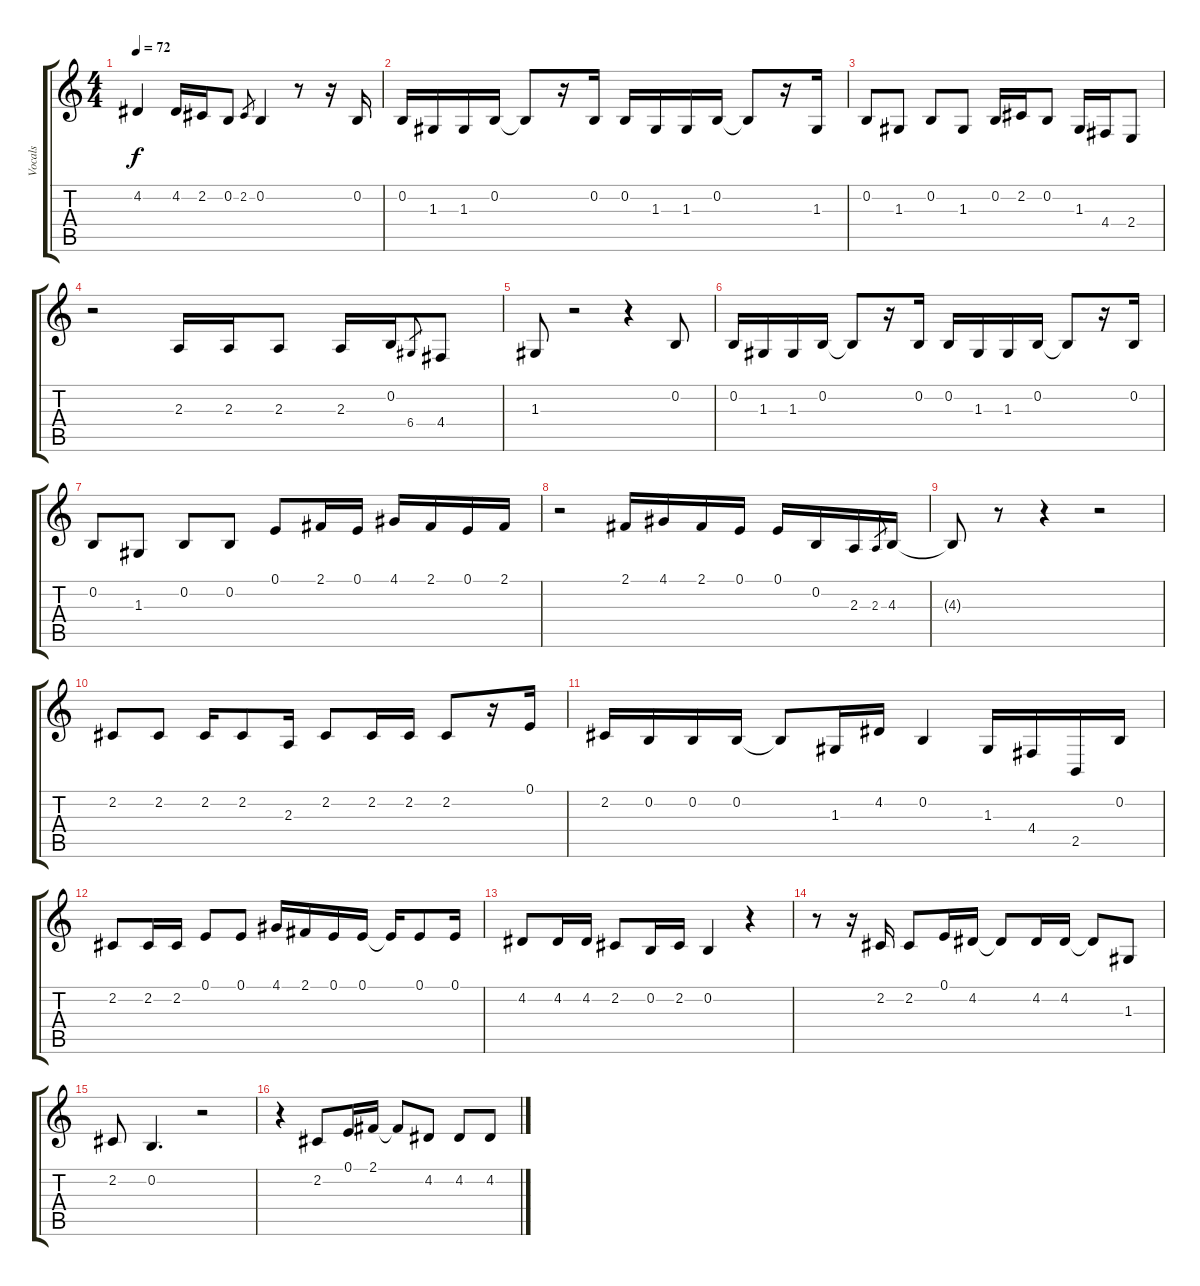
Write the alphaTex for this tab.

\track ("Vocals" "Vocals") {instrument lead6voice}
\staff {score tabs}
\tuning (E4 B3 G3 D3 A2 E2) {hide}
\ts (4 4)
\tempo 72
\clef g2
\ks c
4.2.4{dy f} 4.2.16 2.2.16 0.2.8 2.2.8{gr} 0.2.4 r.8 r.16 0.2.16 |
0.2.16 1.3.16 1.3.16 0.2.16 0.2{t}.8 r.16 0.2.16 0.2.16 1.3.16 1.3.16 0.2.16 0.2{t}.8 r.16 1.3.16 |
0.2.8 1.3.8 0.2.8 1.3.8 0.2.16 2.2.16 0.2.8 1.3.16 4.4.16 2.4.8 |
r.2 2.3.16 2.3.16 2.3.8 2.3.16 0.2.16 6.4.8{gr} 4.4.8 |
1.3.8 r.2 r.4 0.2.8 |
0.2.16 1.3.16 1.3.16 0.2.16 0.2{t}.8 r.16 0.2.16 0.2.16 1.3.16 1.3.16 0.2.16 0.2{t}.8 r.16 0.2.16 |
0.2.8 1.3.8 0.2.8 0.2.8 0.1.8 2.1.16 0.1.16 4.1.16 2.1.16 0.1.16 2.1.16 |
r.2 2.1.16 4.1.16 2.1.16 0.1.16 0.1.16 0.2.16 2.3.16 2.3.8{gr} 4.3.16 |
4.3{t}.8 r.8 r.4 r.2 |
2.2.8 2.2.8 2.2.16 2.2.8 2.3.16 2.2.8 2.2.16 2.2.16 2.2.8 r.16 0.1.16 |
2.2.16 0.2.16 0.2.16 0.2.16 0.2{t}.8 1.3.16 4.2.16 0.2.4 1.3.16 4.4.16 2.5.16 0.2.16 |
2.2.8 2.2.16 2.2.16 0.1.8 0.1.8 4.1.16 2.1.16 0.1.16 0.1.16 0.1{t}.16 0.1.8 0.1.16 |
4.2.8 4.2.16 4.2.16 2.2.8 0.2.16 2.2.16 0.2.4 r.4 |
r.8 r.16 2.2.16 2.2.8 0.1.16 4.2.16 4.2{t}.8 4.2.16 4.2.16 4.2{t}.8 1.3.8 |
2.2.8 0.2.4{d} r.2 |
r.4 2.2.8 0.1.16 2.1.16 2.1{t}.8 4.2.8 4.2.8 4.2.8
